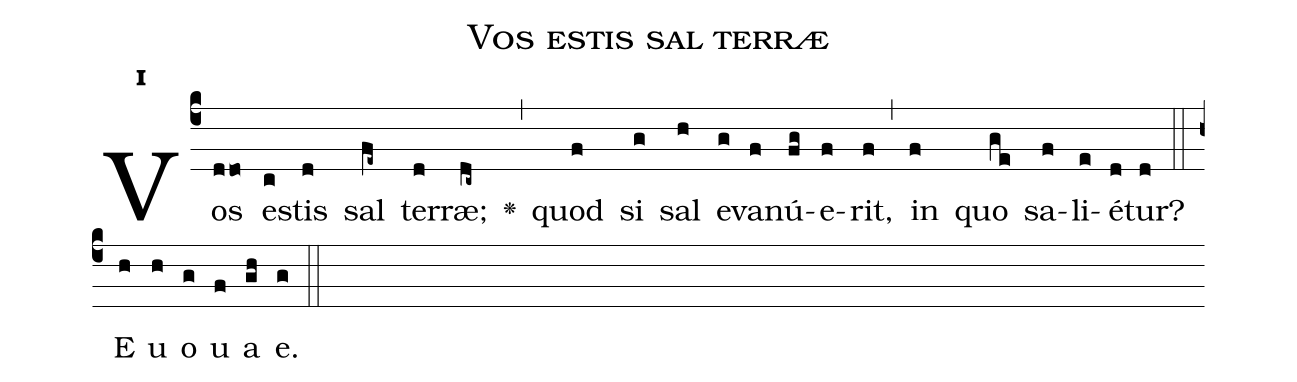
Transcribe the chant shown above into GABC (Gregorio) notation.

name:Vos estis sal terræ;
office-part:Antiphona;
mode:1;
%%
initial-style: 1;
name: Vos estis sal terræ;
book: Antiphonae & Responsoria/Tomus IV, p. 53;
occasion: Dominica V per Annum;
office-part: Laudes Ant Ba;
annotation: 1g;
centering-scheme: english;
font: OFLSortsMillGoudy;
height: 11;
width: 4.5;
%%
(c4)Vos(ddo) e(c)stis(d) sal(fe~) ter(d)ræ;(dc~) <v>\greheightstar</v>(,) quod(f) si(g) sal(h) e(g)va(f)nú(fg)e(f)rit,(f) (,) in(f) quo(ge) sa(f)li(e)é(d)tur?(d) (::) E(h) u(h) o(g) u(f) a(gh) e.(g) (::)
